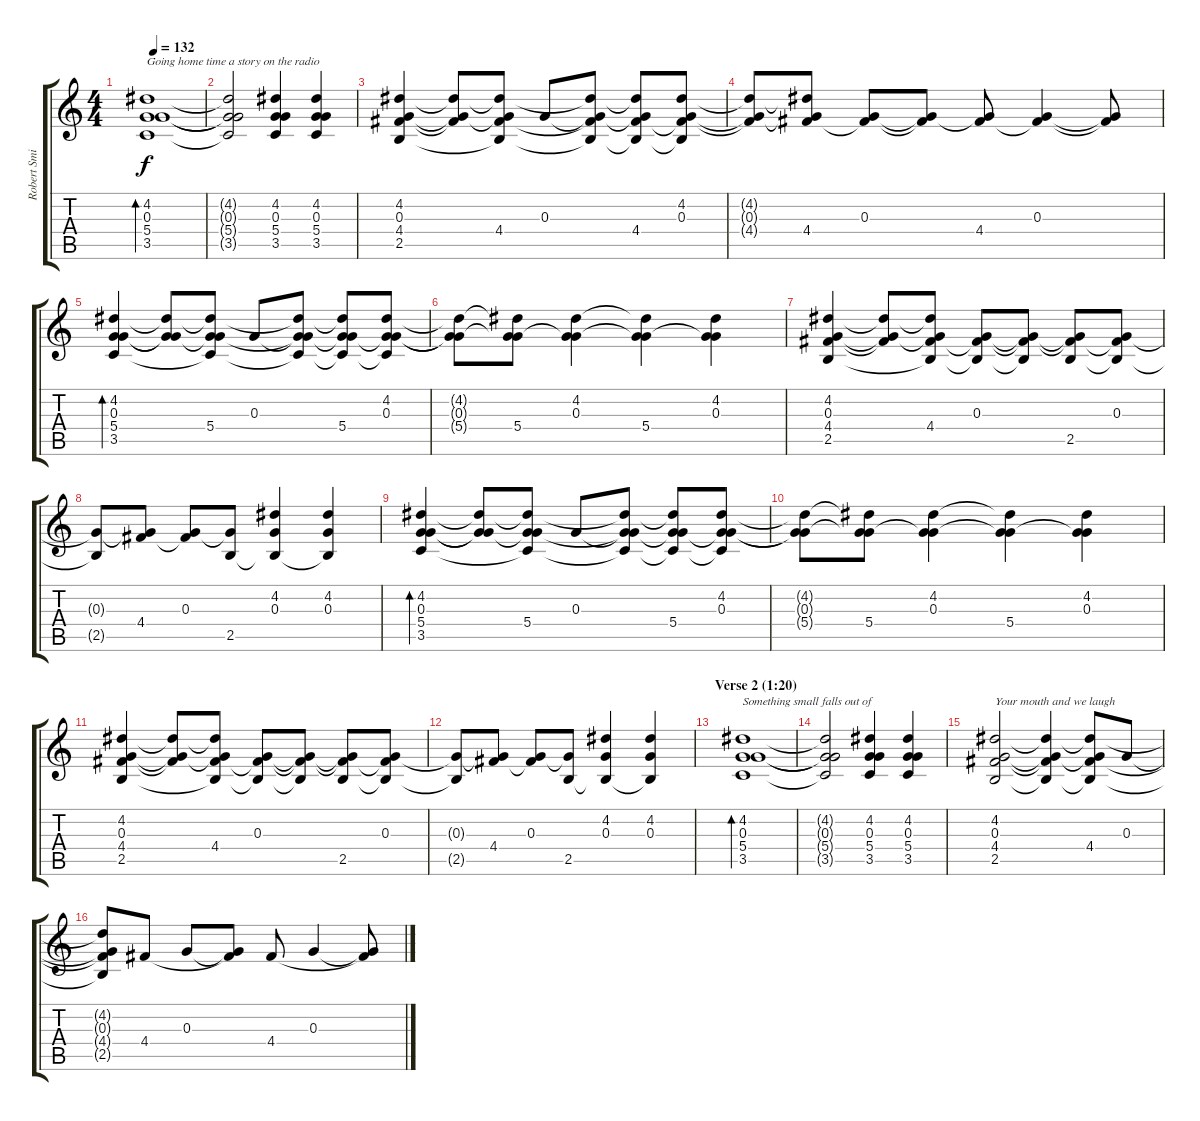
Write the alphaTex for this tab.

\track ("Robert Smith (guitar)" "Robert Smi") {instrument overdrivenguitar}
\staff {score tabs}
\tuning (E4 B3 G3 D3 A2 E2) {hide}
\ts (4 4)
\tempo 132
\clef g2
\ks c
(4.2 0.3 5.4 3.5).1{bd 120 txt "Going home time a story on the radio" dy f} |
(4.2{t} 0.3{t} 5.4{t} 3.5{t}).2 (4.2 0.3 5.4 3.5).4 (4.2 0.3 5.4 3.5).4 |
(4.2 0.3 4.4 2.5).4 (4.2{t} 0.3{t} 4.4{t}).8 (4.2{t} 0.3{t} 4.4 2.5{t}).8 0.3.8 (4.2{t} 0.3{t} 4.4{t} 2.5{t}).8 (4.2{t} 0.3{t} 4.4 2.5{t}).8 (4.2 0.3 4.4{t} 2.5{t}).8 |
(4.2{t} 0.3{t} 4.4{t}).8 (4.2{t} 0.3{t} 4.4).8 (0.3 4.4{t}).8 (0.3{t} 4.4{t}).8 (0.3{t} 4.4).8 (0.3 4.4{t}).4 (0.3{t} 4.4{t}).8 |
(4.2 0.3 5.4 3.5).4{bd 120} (4.2{t} 0.3{t} 5.4{t}).8 (4.2{t} 0.3{t} 5.4 3.5{t}).8 0.3.8 (4.2{t} 0.3{t} 5.4{t} 3.5{t}).8 (4.2{t} 0.3{t} 5.4 3.5{t}).8 (4.2 0.3 5.4{t} 3.5{t}).8 |
(4.2{t} 0.3{t} 5.4{t}).8 (4.2{t} 0.3{t} 5.4).8 (4.2 0.3 5.4{t}).4 (4.2{t} 0.3{t} 5.4).4 (4.2 0.3 5.4{t}).4 |
(4.2 0.3 4.4 2.5).4 (4.2{t} 0.3{t} 4.4{t}).8 (4.2{t} 0.3{t} 4.4 2.5{t}).8 (0.3 4.4{t} 2.5{t}).8 (0.3{t} 4.4{t} 2.5{t}).8 (0.3{t} 4.4{t} 2.5).8 (0.3 4.4{t} 2.5{t}).8 |
(0.3{t} 2.5{t}).8 (0.3{t} 4.4).8 (0.3 4.4{t}).8 (0.3{t} 2.5).8 (4.2 0.3 2.5{t}).4 (4.2 0.3 2.5{t}).4 |
(4.2 0.3 5.4 3.5).4{bd 120} (4.2{t} 0.3{t} 5.4{t}).8 (4.2{t} 0.3{t} 5.4 3.5{t}).8 0.3.8 (4.2{t} 0.3{t} 5.4{t} 3.5{t}).8 (4.2{t} 0.3{t} 5.4 3.5{t}).8 (4.2 0.3 5.4{t} 3.5{t}).8 |
(4.2{t} 0.3{t} 5.4{t}).8 (4.2{t} 0.3{t} 5.4).8 (4.2 0.3 5.4{t}).4 (4.2{t} 0.3{t} 5.4).4 (4.2 0.3 5.4{t}).4 |
(4.2 0.3 4.4 2.5).4 (4.2{t} 0.3{t} 4.4{t}).8 (4.2{t} 0.3{t} 4.4 2.5{t}).8 (0.3 4.4{t} 2.5{t}).8 (0.3{t} 4.4{t} 2.5{t}).8 (0.3{t} 4.4{t} 2.5).8 (0.3 4.4{t} 2.5{t}).8 |
(0.3{t} 2.5{t}).8 (0.3{t} 4.4).8 (0.3 4.4{t}).8 (0.3{t} 2.5).8 (4.2 0.3 2.5{t}).4 (4.2 0.3 2.5{t}).4 |
\section ("" "Verse 2 (1:20)")
(4.2 0.3 5.4 3.5).1{bd 120 txt "Something small falls out of"} |
(4.2{t} 0.3{t} 5.4{t} 3.5{t}).2 (4.2 0.3 5.4 3.5).4 (4.2 0.3 5.4 3.5).4 |
(4.2 0.3 4.4 2.5).2{txt "Your mouth and we laugh"} (4.2{t} 0.3{t} 4.4{t} 2.5{t}).4 (4.2{t} 0.3{t} 4.4 2.5{t}).8 0.3.8 |
(4.2{t} 0.3{t} 4.4{t} 2.5{t}).8 4.4.8 0.3.8 (0.3{t} 4.4{t}).8 4.4.8 0.3.4 (0.3{t} 4.4{t}).8
